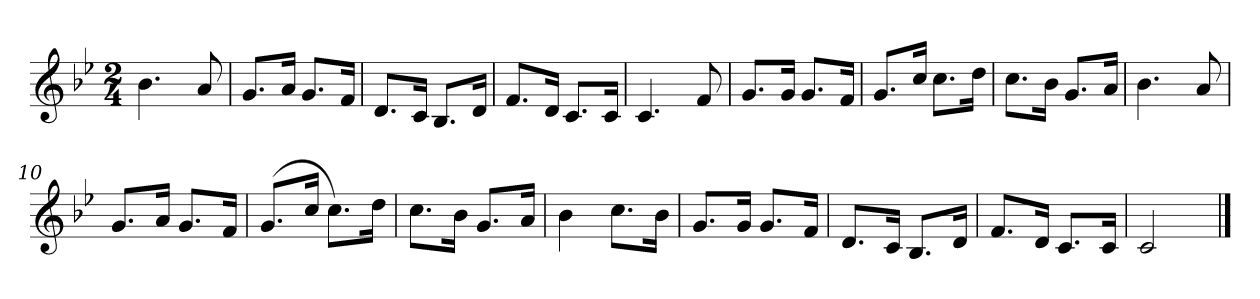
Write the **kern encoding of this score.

**kern
*part1
*staff1
*clefG2
*k[b-e-]
*B-:
*M2/4
*MM76
=
4.b-
8a
=2
8.g/L
16a/Jk
8.g/L
16f/Jk
=3
8.d/L
16c/Jk
8.B-/L
16d/Jk
=4
8.f/L
16d/Jk
8.c/L
16c/Jk
=5
4.c
8f
=6
8.g/L
16g/Jk
8.g/L
16f/Jk
=7
8.g/L
16cc/Jk
8.cc\L
16dd\Jk
=8
8.cc\L
16b-\Jk
8.g/L
16a/Jk
=9
4.b-
8a
=10
8.g/L
16a/Jk
8.g/L
16f/Jk
=11
(8.g/L
16cc/Jk
8.cc\L)
16dd\Jk
=12
8.cc\L
16b-\Jk
8.g/L
16a/Jk
=13
4b-
8.cc\L
16b-\Jk
=14
8.g/L
16g/Jk
8.g/L
16f/Jk
=15
8.d/L
16c/Jk
8.B-/L
16d/Jk
=16
8.f/L
16d/Jk
8.c/L
16c/Jk
=17
2c
==
*-
